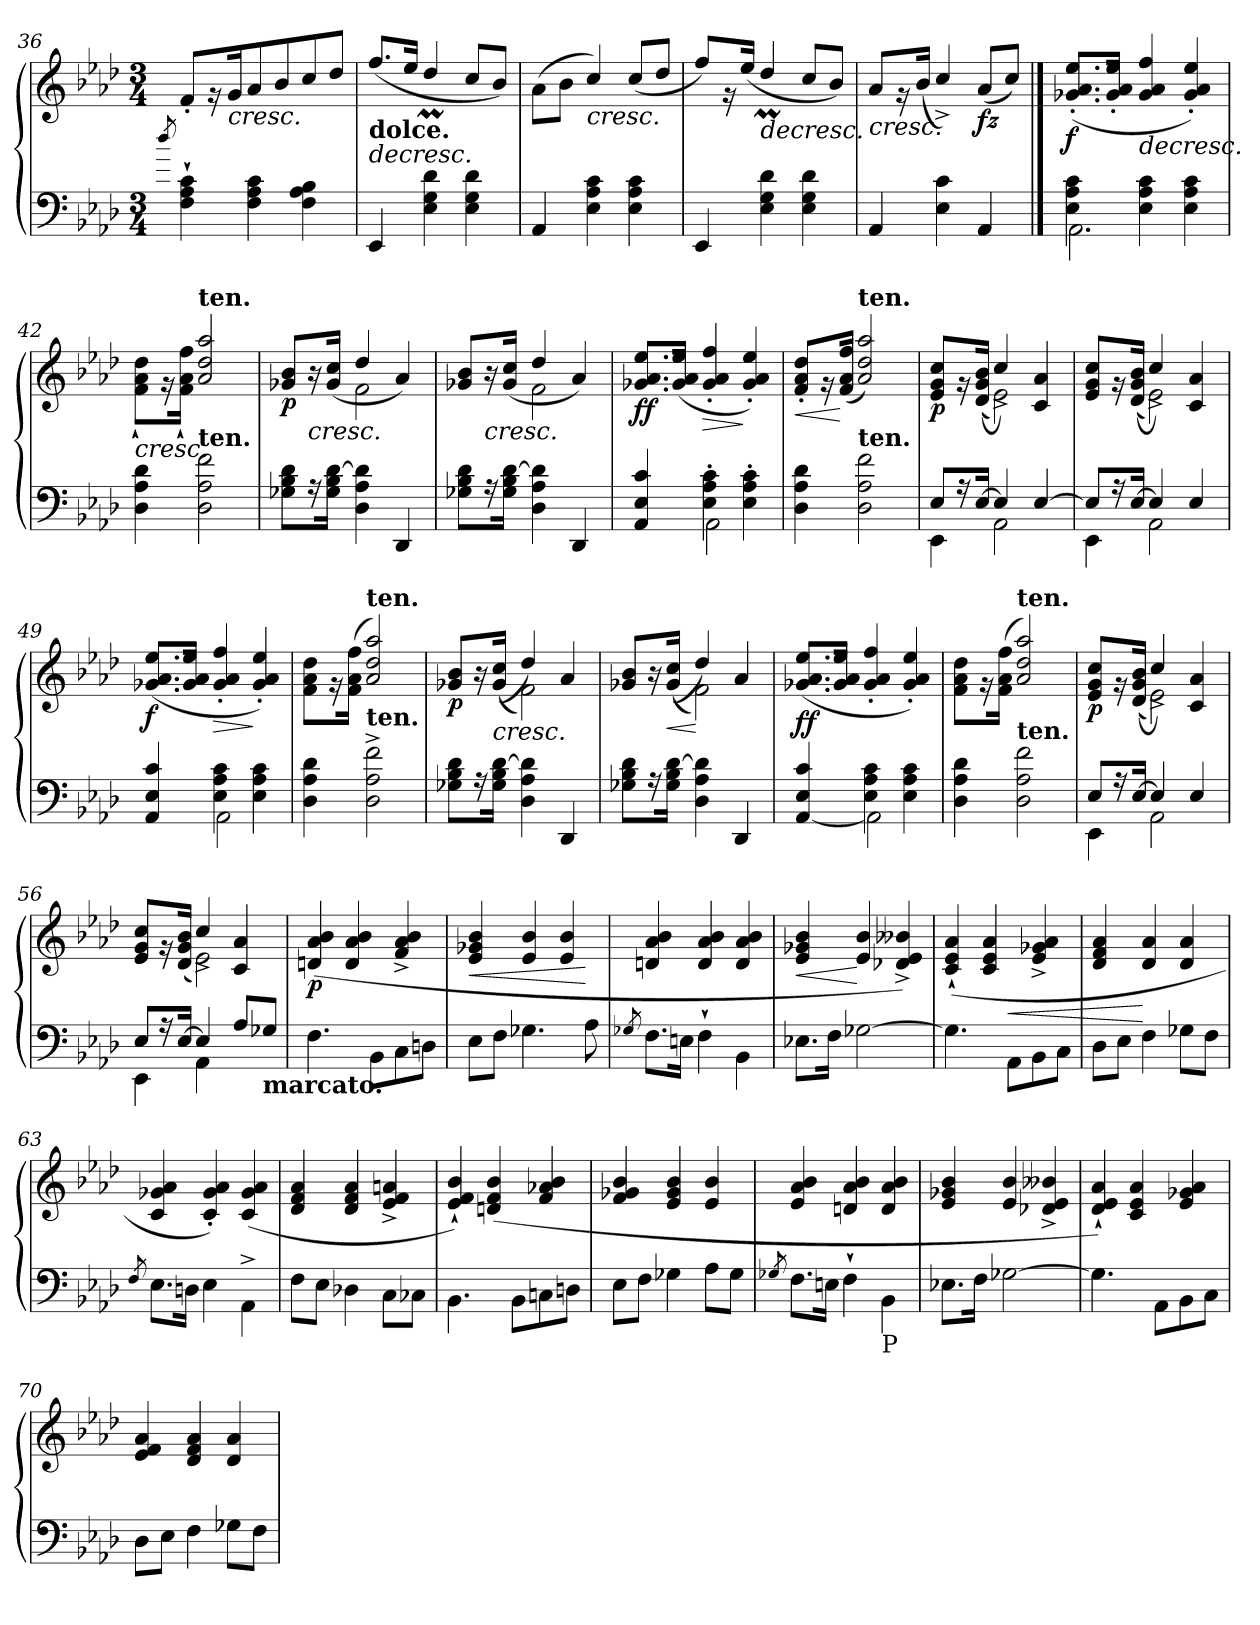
**kern	**kern	**dynam
*part1	*part1	*part1
*staff2	*staff1	*staff1/2
*clefF4	*clefG2	*
*k[b-e-a-d-]	*k[b-e-a-d-]	*
*f:	*f:	*
*M3/4	*M3/4	*
=36	=36	=36
8qdd-/	.	.
*	*^	*
4F\` 4A-\` 4c\`	2.ryy	8f'/L	.
.	.	16r	.
!	!	!	!LO:HP:b
.	.	16g/K	<
4F\ 4A-\ 4c\	.	8a-/	.
.	.	8b-/	.
4F\ 4A-\ 4B-\	.	8cc/	.
.	.	8dd-/J	.
=37	=37	=37	=37
!	!LO:TX:b:B:t=dolce.	!	!
!	!	!	!LO:HP:b
4EE-/	2.ryy	(>8.ff/L	>
.	.	16ee-/Jk	[
4E-\ 4G\ 4d-\	.	4dd-M/	.
4E-\ 4G\ 4d-\	.	8cc/L	.
.	.	8b-/J)	.
=38	=38	=38	=38
4AA-/	2.ryy	(>8a-\L	.
.	.	8b-\J	.
!	!	!	!LO:HP:b
4E-\ 4A-\ 4c\	.	4cc/)	<
4E-\ 4A-\ 4c\	.	(>8cc/L	.
.	.	8dd-/J	]
=39	=39	=39	=39
4EE-/	2.ryy	8ff/L)	.
.	.	16r	.
.	.	(>16ee-/Jk	.
!	!	!	!LO:HP:b
4E-\ 4G\ 4d-\	.	4dd-M/	>
4E-\ 4G\ 4d-\	.	8cc/L	.
.	.	8b-/J)	[
=40	=40	=40	=40
!	!	!	!LO:HP:b
4AA-/	2.ryy	8a-/L	<
.	.	16r	.
.	.	(>16b-/Jk	]
4E-\ 4c\	.	4cc^/)	.
!	!	!	!LO:DY:b
4AA-/	.	(>8a-/L	fz
.	.	8cc/J)	.
!!LO:LB:g=z	!!
==41	==41	==41	==41
*^	*	*	*
!	!	!	!	!LO:DY:b
4E-\ 4A-\ 4c\	2.AA-\	2.ryy	(>8.g-X/' 8.a-/' 8.ee-/'L	f
.	.	.	16g-/' 16a-/' 16ee-/'Jk	.
!	!	!	!	!LO:HP:b
4E-\ 4A-\ 4c\	.	.	4g-/ 4a-/ 4ff/	>
4E-\ 4A-\ 4c\	.	.	4g-/' 4a-/' 4ee-/')	[
*v	*v	*	*	*
=42	=42	=42	=42
!	!	!	!LO:HP:b
4D-\ 4A-\ 4d-\	2.ryy	8f\` 8a-\` 8dd-\`L	<
.	.	16r	.
.	.	16f\` 16a-\` 16ff\`Jk	]
!	!	!LO:TX:a:B:t=ten.	!
!LO:TX:a:B:t=ten.	!	!	!
2D-\ 2A-\ 2f\	.	2a-/ 2dd-/ 2aa-/	.
=43	=43	=43	=43
*	*	*^	*
!	!	!	!	!LO:DY:b
8G-X\ 8B-\ 8d-\L	8ryy	8g-X/ 8b-/L	4ryy	p
!	!	!	!	!LO:HP:b
16r	8ryy	16r	.	<
16G-\ 16B-\ [16d-\Jk	.	(>16g-/ 16cc/Jk	.	.
4D-\ 4A-\ 4d-\]	4ryy	4dd-/	2f\	.
4DD-/	4ryy	4a-/)	.	.
=44	=44	=44	=44	=44
8G-X\ 8B-\ 8d-\L	8ryy	8g-X/ 8b-/L	4ryy	.
!	!	!	!	!LO:HP:b
16r	8ryy	16r	.	<
16G-\ 16B-\ [16d-\Jk	.	(>16g-/ 16cc/Jk	.	.
4D-\ 4A-\ 4d-\]	4ryy	4dd-/	2f\	.
4DD-/	4ryy	4a-/)	.	.
*	*	*v	*v	*
=45	=45	=45	=45
*^	*	*	*
!	!	!	!	!LO:DY:b
4AA-/ 4E-/ 4c/	4ryy	2.ryy	8.g-X/ 8.a-/ 8.ee-/L	ff
.	.	.	(>16g-/ 16a-/ 16ee-/Jk	.
!	!	!	!	!LO:HP:b
4E-\' 4A-\' 4c\'	2AA-\	.	4g-/' 4a-/' 4ff/'	>
4E-\' 4A-\' 4c\'	.	.	4g-/' 4a-/' 4ee-/')	]
*v	*v	*	*	*
=46	=46	=46	=46
!	!	!	!LO:HP:b
4D-\ 4A-\ 4d-\	2.ryy	8f/' 8a-/' 8dd-/'L	<
.	.	16r	.
.	.	(>16f/ 16a-/ 16ff/Jk	[
!	!	!LO:TX:a:B:t=ten.	!
!LO:TX:a:B:t=ten.	!	!	!
2D-\ 2A-\ 2f\	.	2a-/ 2dd-/ 2aa-/)	.
=47	=47	=47	=47
*^	*	*^	*
!	!	!	!	!	!LO:DY:b
8E-/L	4EE-\	2.ryy	8e-/ 8g/ 8cc/L	4ryy	p
16r	.	.	16r	.	.
[16E-/Jk	.	.	(>(<16d-/ 16g/ 16b-/Jk	.	.
4E-/]	2AA-\	.	4cc^/)	2e-\)	.
[4E-/	.	.	4c/ 4a-/	.	.
!!LO:LB:g=z	!!	!!
=48	=48	=48	=48	=48	=48
8E-/L]	4EE-\	2.ryy	8e-/ 8g/ 8cc/L	4ryy	.
16r	.	.	16r	.	.
[16E-/Jk	.	.	(>(<16d-/ 16g/ 16b-/Jk	.	.
4E-/]	2AA-\	.	4cc^/)	2e-\)	.
4E-/	.	.	4c/ 4a-/	.	.
*	*	*	*v	*v	*
=49	=49	=49	=49	=49
!	!	!	!	!LO:DY:b
4AA-/ 4E-/ 4c/	4ryy	2.ryy	(>8.g-X/ 8.a-/ 8.ee-/L	f
.	.	.	16g-/ 16a-/ 16ee-/Jk	.
!	!	!	!	!LO:HP:b
4E-\ 4A-\ 4c\	2AA-\	.	4g-/' 4a-/' 4ff/'	>
4E-\ 4A-\ 4c\	.	.	4g-/' 4a-/' 4ee-/')	]
*v	*v	*	*	*
=50	=50	=50	=50
4D-\ 4A-\ 4d-\	2.ryy	8f\ 8a-\ 8dd-\L	.
.	.	16r	.
.	.	(>16f\ 16a-\ 16ff\Jk	.
!	!	!LO:TX:a:B:t=ten.	!
!LO:TX:a:B:t=ten.	!	!	!
2D-\^ 2A-\^ 2f\^	.	2a-/ 2dd-/ 2aa-/)	.
=51	=51	=51	=51
*	*	*^	*
!	!	!	!	!LO:DY:b
8G-X\ 8B-\ 8d-\L	8ryy	8g-X/ 8b-/L	4ryy	p
16r	16ryy	16r	.	.
!	!	!	!	!LO:HP:b
16G-\ 16B-\ [16d-\Jk	16ryy	(>(<16g-/ 16cc/Jk	.	<
4D-\ 4A-\ 4d-\]	4ryy	4dd-/)	2f\)	.
4DD-/	4ryy	4a-/	.	.
=52	=52	=52	=52	=52
8G-X\ 8B-\ 8d-\L	8ryy	8g-X/ 8b-/L	4ryy	.
16r	16ryy	16r	.	.
!	!	!	!	!LO:HP:b
16G-\ 16B-\ [16d-\Jk	16ryy	(>(<16g-/ 16cc/Jk	.	<
4D-\ 4A-\ 4d-\]	4ryy	4dd-/)	2f\)	[
4DD-/	4ryy	4a-/	.	.
*	*	*v	*v	*
=53	=53	=53	=53
*^	*	*	*
!	!	!	!	!LO:DY:b
[4AA-/ 4E-/ 4c/	4ryy	2.ryy	(>8.g-X/ 8.a-/ 8.ee-/L	ff
.	.	.	16g-/ 16a-/ 16ee-/Jk	.
4E-\ 4A-\ 4c\	2AA-\]	.	4g-/' 4a-/' 4ff/'	.
4E-\ 4A-\ 4c\	.	.	4g-/' 4a-/' 4ee-/')	.
*v	*v	*	*	*
=54	=54	=54	=54
4D-\ 4A-\ 4d-\	2.ryy	8f\ 8a-\ 8dd-\L	.
.	.	16r	.
.	.	(>16f\ 16a-\ 16ff\Jk	.
!	!	!LO:TX:a:B:t=ten.	!
!LO:TX:a:B:t=ten.	!	!	!
2D-\ 2A-\ 2f\	.	2a-/ 2dd-/ 2aa-/)	[
!!LO:LB:g=z
=55	=55	=55	=55
*^	*	*^	*
!	!	!	!	!	!LO:DY:b
8E-/L	4EE-\	2.ryy	8e-/ 8g/ 8cc/L	4ryy	p
16r	.	.	16r	.	.
[16E-/Jk	.	.	(>(<16d-/ 16g/ 16b-/Jk	.	.
4E-/]	2AA-\	.	4cc^/)	2e-\)	.
4E-/	.	.	4c/ 4a-/	.	.
=56	=56	=56	=56	=56	=56
8E-/L	4EE-\	2.ryy	8e-/ 8g/ 8cc/L	4ryy	.
16r	.	.	16r	.	.
[16E-/Jk	.	.	(<16d-/ 16g/ 16b-/Jk	.	.
4E-/]	4AA-\	.	4cc^/	2e-\)	.
8A-/L	4ryy	.	4c/ 4a-/	.	.
!LO:TX:b:B:t=marcato.	!	!	!	!	!
8G-X/J	.	.	.	.	.
*v	*v	*	*	*	*
*	*	*v	*v	*
=57	=57	=57	=57
!	!	!	!LO:DY:b
4.F\	2.ryy	(<4dn/ 4a-/ 4b-/	p
.	.	4d/ 4a-/ 4b-/	.
8BB-\L	.	.	.
8C\	.	4f/^ 4a-/^ 4b-/^	.
8Dn\J	.	.	.
*	*v	*v	*
=58	=58	=58
!	!	!LO:HP:b
*	*^	*
*	*	*^	*
8E-\L	2.ryy	4e-/ 4g-X/ 4b-/	2ryy	<
8F\J	.	.	.	.
4.G-X\	.	4e-/ 4b-/	.	.
.	.	4e-/ 4b-/	8ryy	.
8A-\	.	.	8ryy	[
*	*v	*v	*v	*
=59	=59	=59
8qG-X/	.	.
*	*^	*
8.F\L	2.ryy	4dn/ 4a-/ 4b-/	.
16En\Jk	.	.	.
4F`\	.	4d/ 4a-/ 4b-/	.
4BB-\	.	4d/ 4a-/ 4b-/	.
=60	=60	=60	=60
!	!	!	!LO:HP:b
8.E-X\L	2.ryy	4e-/ 4g-X/ 4b-/	<
16F\Jk	.	.	.
[2G-X\	.	4e-/ 4b-/	[
.	.	4d-X/^ 4e-/^ 4b--X/^)	.
!!LO:LB:g=z
=61	=61	=61	=61
*	*	*^	*
4.G-\]	2.ryy	(<4c/` 4e-/` 4a-/`	4ryy	.
.	.	4c/ 4e-/ 4a-/	8ryy	.
!	!	!	!	!LO:HP:b
8AA-\L	.	.	8ryy	<
8BB-\	.	4e-/^ 4g-X/^ 4a-/^	4ryy	.
8C\J	.	.	.	.
*	*	*v	*v	*
=62	=62	=62	=62
8D-\L	2.ryy	4d-/ 4f/ 4a-/	.
8E-\J	.	.	.
4F\	.	4d-/ 4a-/	[
8G-X\L	.	4d-/ 4a-/	.
8F\J	.	.	.
=63	=63	=63	=63
8qF/	.	.	.
8.E-\L	2.ryy	4c/ 4g-X/ 4a-/	.
16Dn\Jk	.	.	.
4E-\	.	4c/' 4g-/' 4a-/')	.
4AA-^\	.	(<4c/ 4g-/ 4a-/	.
=64	=64	=64	=64
8F\L	2.ryy	4d-/ 4f/ 4a-/	.
8E-\J	.	.	.
4D-X\	.	4d-/ 4f/ 4a-/	.
8C\L	.	4e-/^ 4f/^ 4an/^	.
8C-X\J	.	.	.
=65	=65	=65	=65
*	*	*^	*
4.BB-\	2.ryy	4e-/` 4f/` 4b-/`)	4ryy	.
.	.	(<4dn/ 4f/ 4b-/	8ryy	.
8BB-\L	.	.	8ryy	.
8Cn\	.	4f/ 4a-X/ 4b-/	4ryy	.
8Dn\J	.	.	.	.
*	*	*v	*v	*
=66	=66	=66	=66
8E-\L	2.ryy	4f/ 4g-X/ 4b-/	.
8F\J	.	.	.
4G-X\	.	4e-/ 4g-/ 4b-/	[
8A-\L	.	4e-/ 4b-/	.
8G-\J	.	.	.
!!LO:PB:g=z	!!
=67	=67	=67	=67
8qG-X/	.	.	.
8.F\L	2.ryy	4e-/ 4a-/ 4b-/	.
16En\Jk	.	.	.
4F`\	.	4dn/ 4a-/ 4b-/	.
!LO:TX:b:t=P	!	!	!
4BB-\	.	4d/ 4a-/ 4b-/	.
=68	=68	=68	=68
8.E-X\L	2.ryy	4e-/ 4g-X/ 4b-/	.
16F\Jk	.	.	.
[2G-X\	.	4e-/ 4b-/	[
.	.	4d-X/^ 4e-/^ 4b--X/^	.
=69	=69	=69	=69
4.G-\]	2.ryy	4d-/` 4e-/` 4a-/`)	.
.	.	4c/ 4e-/ 4a-/	.
8AA-\L	.	.	.
8BB-\	.	4e-/ 4g-X/ 4a-/	.
8C\J	.	.	.
=70	=70	=70	=70
8D-\L	2.ryy	4e-/ 4f/ 4a-/	.
8E-\J	.	.	.
4F\	.	4d-/ 4f/ 4a-/	[
8G-X\L	.	4d-/ 4a-/	.
8F\J	.	.	.
*	*v	*v	*
=	=	=
*-	*-	*-
